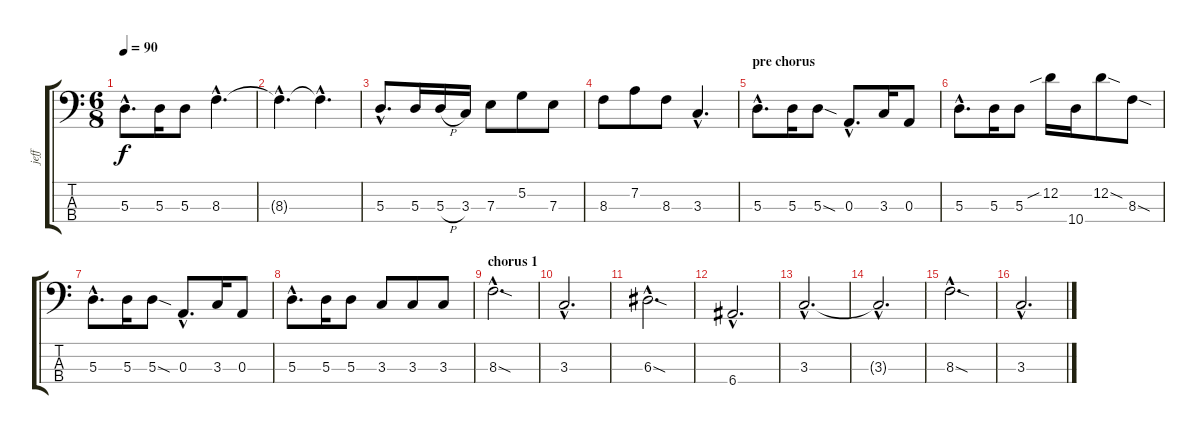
\track ("jeff" "jeff") {instrument fretlessbass}
\staff {score tabs}
\tuning (G2 D2 A1 E1) {hide}
\ts (6 8)
\tempo 90
\clef f4
\ks c
5.3{hac}.8{d dy f} 5.3.16 5.3.8 8.3{hac}.4{d} |
8.3{hac t}.4{d} 8.3{hac t}.4{d} |
5.3{hac}.8{d} 5.3.16 5.3{h}.16 3.3.16 7.3.8 5.2.8 7.3.8 |
8.3.8 7.2.8 8.3.8 3.3{hac}.4{d} |
\section ("" "pre chorus")
5.3{hac}.8{d} 5.3.16 5.3{sod}.8 0.3{hac}.8{d} 3.3.16 0.3.8 |
5.3{hac}.8{d} 5.3.16 5.3.8 12.2{sib}.16 10.4.16 12.2{sod}.8 8.3{sod}.8 |
5.3{hac}.8{d} 5.3.16 5.3{sod}.8 0.3{hac}.8{d} 3.3.16 0.3.8 |
5.3{hac}.8{d} 5.3.16 5.3.8 3.3.8 3.3.8 3.3.8 |
\section ("" "chorus 1")
8.3{sod hac}.2{d} |
3.3{hac}.2{d} |
6.3{sod hac}.2{d} |
6.4{hac}.2{d} |
3.3{hac}.2{d} |
3.3{hac t}.2{d} |
8.3{sod hac}.2{d} |
3.3{hac}.2{d}
